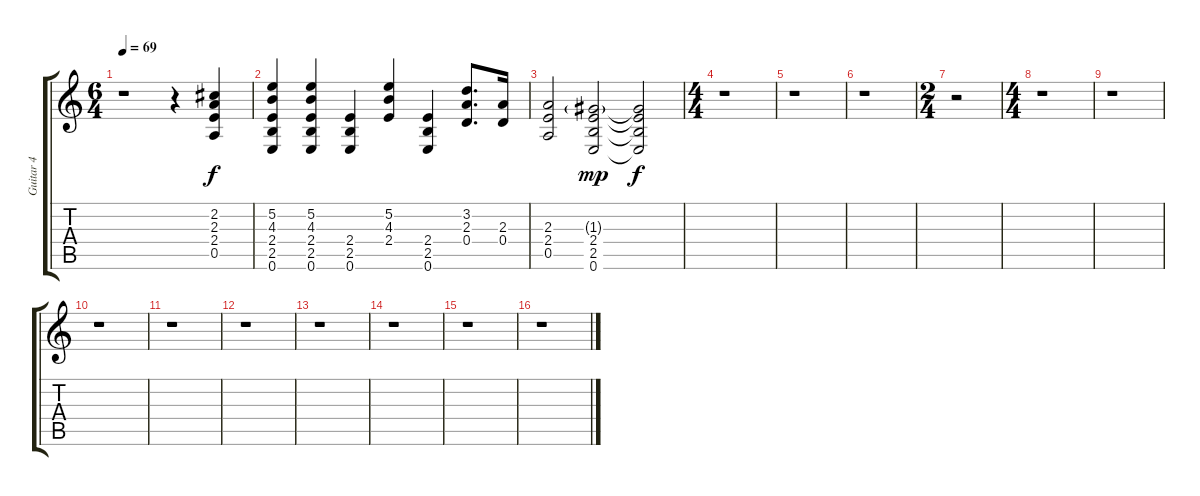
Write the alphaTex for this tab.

\track ("Guitar 4" "Guitar 4") {instrument overdrivenguitar}
\staff {score tabs}
\tuning (E4 B3 G3 D3 A2 E2) {hide}
\ts (6 4)
\tempo 69
\clef g2
\ks c
r.1{dy f} r.4 (2.2 2.3 2.4 0.5).4 |
(5.2 4.3 2.4 2.5 0.6).4 (5.2 4.3 2.4 2.5 0.6).4 (2.4 2.5 0.6).4 (5.2 4.3 2.4).4 (2.4 2.5 0.6).4 (3.2 2.3 0.4).8{d} (2.3 0.4).16 |
(2.3 2.4 0.5).2 (1.3{g} 2.4 2.5 0.6).2{dy mp} (1.3{t} 2.4{t} 2.5{t} 0.6{t}).2{dy f} |
\ts (4 4)
r.1 |
r.1 |
r.1 |
\ts (2 4)
r.2 |
\ts (4 4)
r.1 |
r.1 |
r.1 |
r.1 |
r.1 |
r.1 |
r.1 |
r.1 |
r.1
